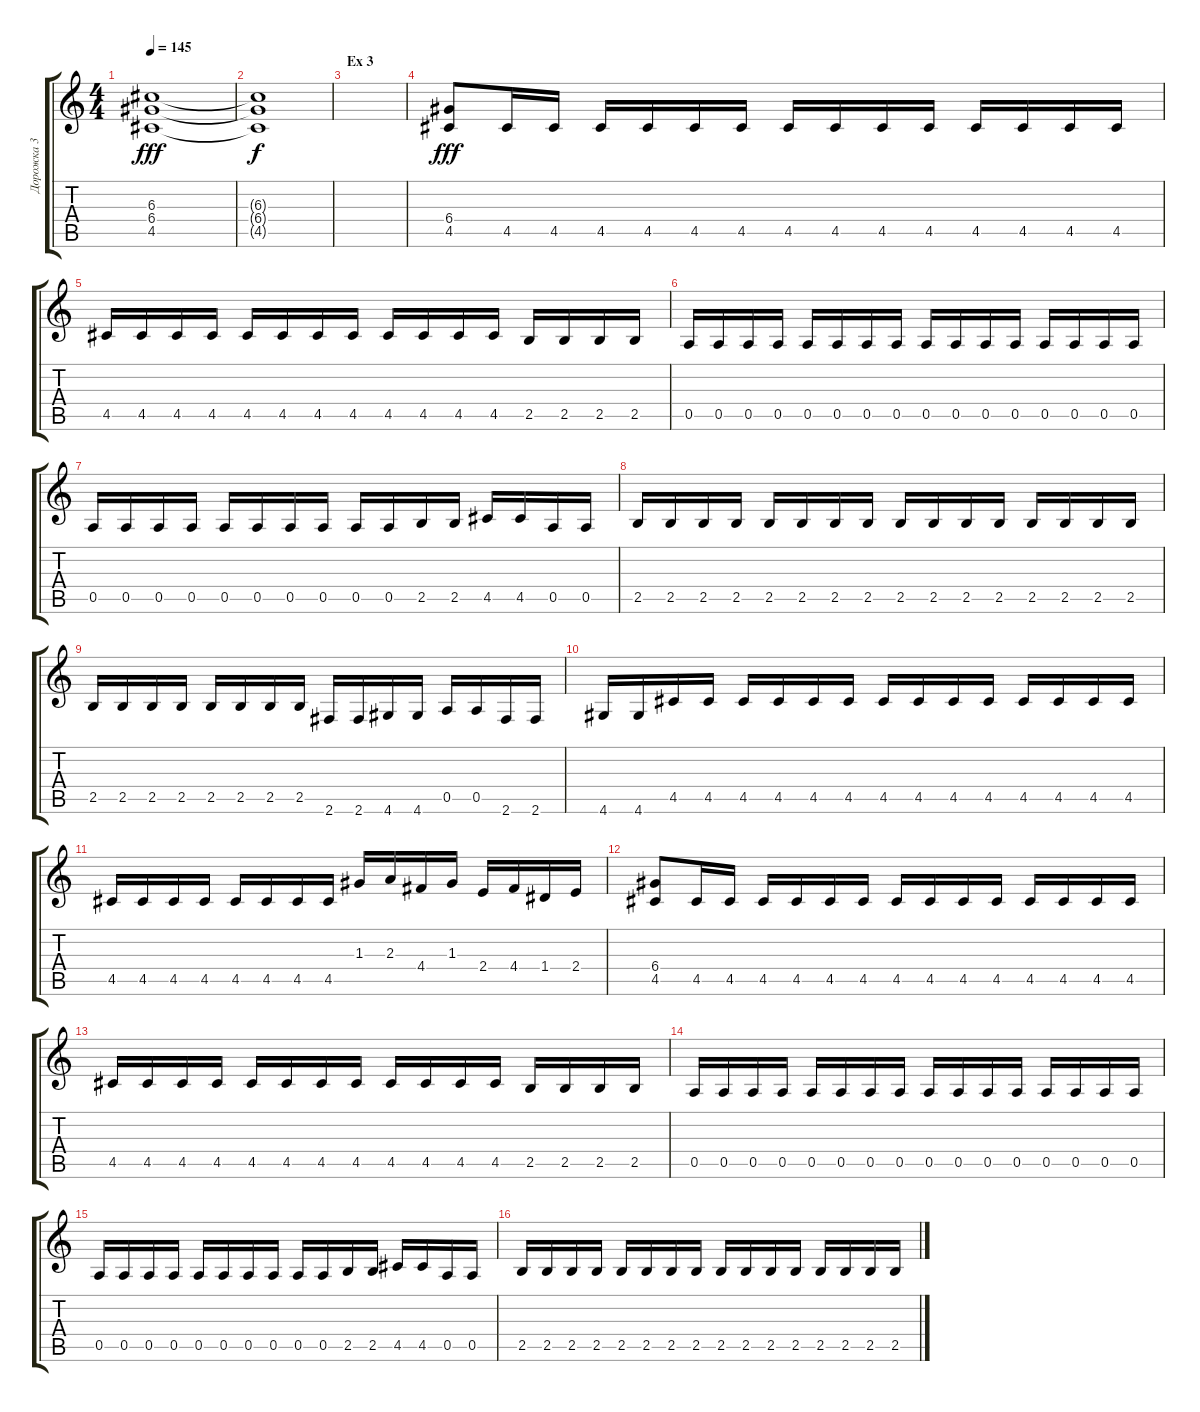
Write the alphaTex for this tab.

\track ("Дорожка 3" "Дорожка 3") {instrument overdrivenguitar}
\staff {score tabs}
\tuning (E4 B3 G3 D3 A2 E2) {hide}
\ts (4 4)
\tempo 145
\clef g2
\ks c
(6.3 6.4 4.5).1{dy fff} |
(6.3{t} 6.4{t} 4.5{t}).1{dy f} |
\section ("" "Ex 3")
|
(6.4 4.5).8{dy fff} 4.5.16 4.5.16 4.5.16 4.5.16 4.5.16 4.5.16 4.5.16 4.5.16 4.5.16 4.5.16 4.5.16 4.5.16 4.5.16 4.5.16 |
4.5.16 4.5.16 4.5.16 4.5.16 4.5.16 4.5.16 4.5.16 4.5.16 4.5.16 4.5.16 4.5.16 4.5.16 2.5.16 2.5.16 2.5.16 2.5.16 |
0.5.16 0.5.16 0.5.16 0.5.16 0.5.16 0.5.16 0.5.16 0.5.16 0.5.16 0.5.16 0.5.16 0.5.16 0.5.16 0.5.16 0.5.16 0.5.16 |
0.5.16 0.5.16 0.5.16 0.5.16 0.5.16 0.5.16 0.5.16 0.5.16 0.5.16 0.5.16 2.5.16 2.5.16 4.5.16 4.5.16 0.5.16 0.5.16 |
2.5.16 2.5.16 2.5.16 2.5.16 2.5.16 2.5.16 2.5.16 2.5.16 2.5.16 2.5.16 2.5.16 2.5.16 2.5.16 2.5.16 2.5.16 2.5.16 |
2.5.16 2.5.16 2.5.16 2.5.16 2.5.16 2.5.16 2.5.16 2.5.16 2.6.16 2.6.16 4.6.16 4.6.16 0.5.16 0.5.16 2.6.16 2.6.16 |
4.6.16 4.6.16 4.5.16 4.5.16 4.5.16 4.5.16 4.5.16 4.5.16 4.5.16 4.5.16 4.5.16 4.5.16 4.5.16 4.5.16 4.5.16 4.5.16 |
4.5.16 4.5.16 4.5.16 4.5.16 4.5.16 4.5.16 4.5.16 4.5.16 1.3.16 2.3.16 4.4.16 1.3.16 2.4.16 4.4.16 1.4.16 2.4.16 |
(6.4 4.5).8 4.5.16 4.5.16 4.5.16 4.5.16 4.5.16 4.5.16 4.5.16 4.5.16 4.5.16 4.5.16 4.5.16 4.5.16 4.5.16 4.5.16 |
4.5.16 4.5.16 4.5.16 4.5.16 4.5.16 4.5.16 4.5.16 4.5.16 4.5.16 4.5.16 4.5.16 4.5.16 2.5.16 2.5.16 2.5.16 2.5.16 |
0.5.16 0.5.16 0.5.16 0.5.16 0.5.16 0.5.16 0.5.16 0.5.16 0.5.16 0.5.16 0.5.16 0.5.16 0.5.16 0.5.16 0.5.16 0.5.16 |
0.5.16 0.5.16 0.5.16 0.5.16 0.5.16 0.5.16 0.5.16 0.5.16 0.5.16 0.5.16 2.5.16 2.5.16 4.5.16 4.5.16 0.5.16 0.5.16 |
2.5.16 2.5.16 2.5.16 2.5.16 2.5.16 2.5.16 2.5.16 2.5.16 2.5.16 2.5.16 2.5.16 2.5.16 2.5.16 2.5.16 2.5.16 2.5.16
